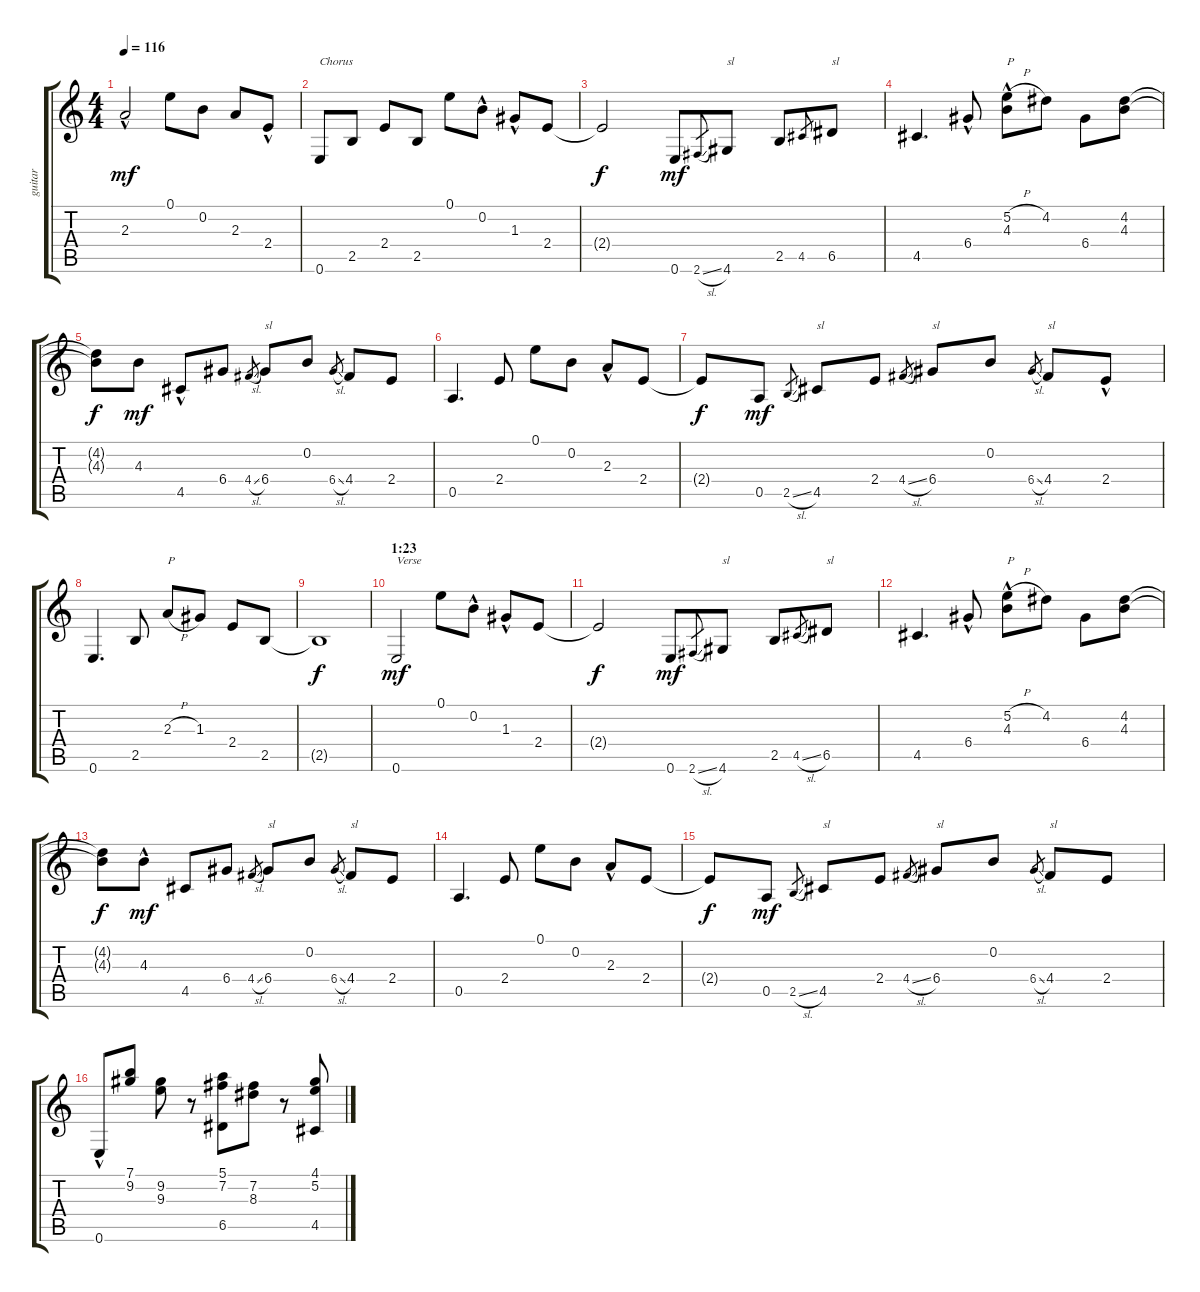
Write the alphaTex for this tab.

\track ("guitar" "guitar") {instrument acousticguitarnylon}
\staff {score tabs}
\tuning (E4 B3 G3 D3 A2 E2) {hide}
\ts (4 4)
\tempo 116
\clef g2
\ks c
2.3{hac}.2{dy mf} 0.1.8 0.2.8 2.3.8 2.4{hac}.8 |
0.6.8{txt "Chorus"} 2.5.8 2.4.8 2.5.8 0.1.8 0.2{hac}.8 1.3{hac}.8 2.4.8 |
2.4{t}.2{dy f} 0.6.8{dy mf} 2.6{sl}.8{gr} 4.6.8{txt "sl"} 2.5.8 4.5.8{gr} 6.5.8{txt "sl"} |
4.5.4{d} 6.4{hac}.8 (5.2{h} 4.3{hac}).8{txt "P"} 4.2.8 6.4.8 (4.2 4.3).8 |
(4.2{t} 4.3{t}).8{dy f} 4.3.8{dy mf} 4.5{hac}.8 6.4.8 4.4{sl}.8{gr} 6.4.8{txt "sl"} 0.2.8 6.4{sl}.8{gr} 4.4.8 2.4.8 |
0.5.4{d} 2.4.8 0.1.8 0.2.8 2.3{hac}.8 2.4.8 |
2.4{t}.8{dy f} 0.5.8{dy mf} 2.5{sl}.8{gr} 4.5.8{txt "sl"} 2.4.8 4.4{sl}.8{gr} 6.4.8{txt "sl"} 0.2.8 6.4{sl}.8{gr} 4.4.8{txt "sl"} 2.4{hac}.8 |
0.6.4{d} 2.5.8 2.3{h}.8{txt "P"} 1.3.8 2.4.8 2.5.8 |
2.5{t}.1{dy f} |
\section ("" "1:23")
0.6.2{txt "Verse " dy mf} 0.1.8 0.2{hac}.8 1.3{hac}.8 2.4.8 |
2.4{t}.2{dy f} 0.6.8{dy mf} 2.6{sl}.8{gr} 4.6.8{txt "sl"} 2.5.8 4.5{sl}.8{gr} 6.5.8{txt "sl"} |
4.5.4{d} 6.4{hac}.8 (5.2{h} 4.3{hac}).8{txt "P"} 4.2.8 6.4.8 (4.2 4.3).8 |
(4.2{t} 4.3{t}).8{dy f} 4.3{hac}.8{dy mf} 4.5.8 6.4.8 4.4{sl}.8{gr} 6.4.8{txt "sl"} 0.2.8 6.4{sl}.8{gr} 4.4.8{txt "sl"} 2.4.8 |
0.5.4{d} 2.4.8 0.1.8 0.2.8 2.3{hac}.8 2.4.8 |
2.4{t}.8{dy f} 0.5.8{dy mf} 2.5{sl}.8{gr} 4.5.8{txt "sl"} 2.4.8 4.4{sl}.8{gr} 6.4.8{txt "sl"} 0.2.8 6.4{sl}.8{gr} 4.4.8{txt "sl"} 2.4.8 |
0.6{hac}.8 (7.1 9.2).8 (9.2 9.3).8 r.8 (5.1 7.2 6.5).8 (7.2 8.3).8 r.8 (4.1 5.2 4.5).8
